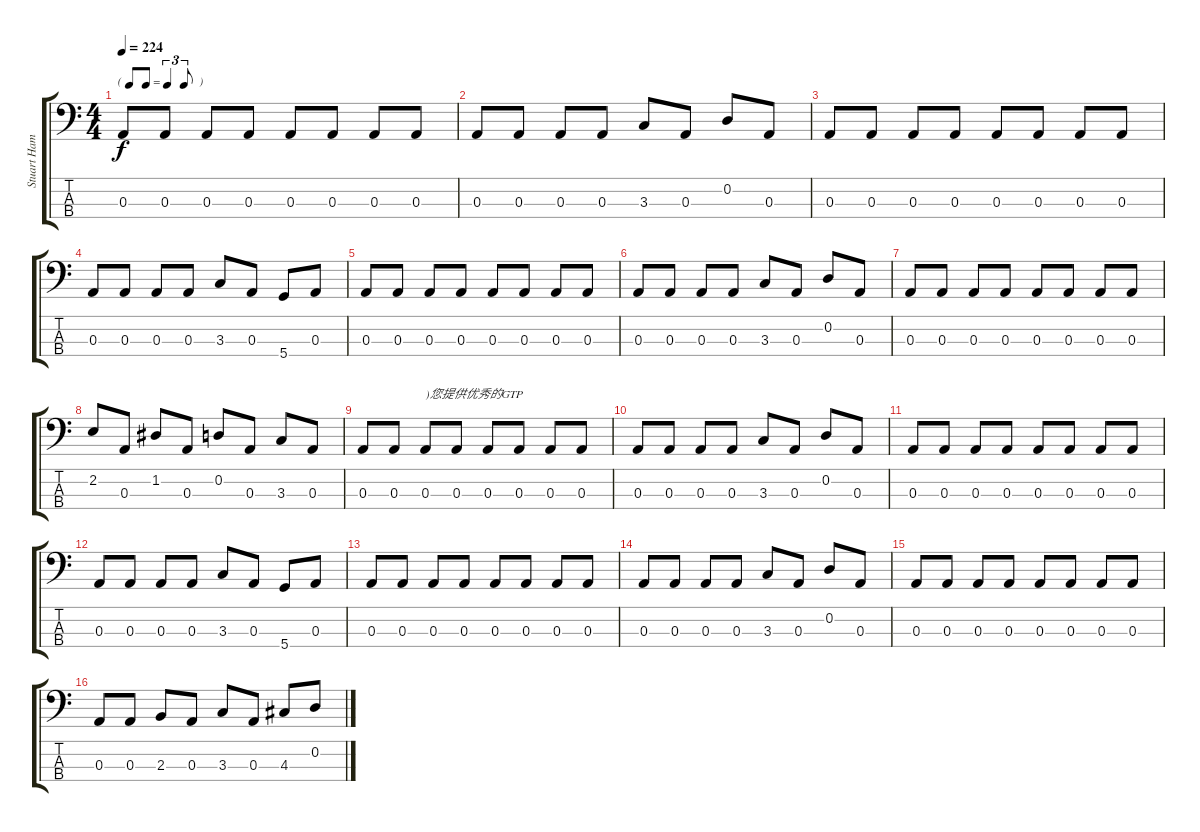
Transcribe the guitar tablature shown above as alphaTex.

\track ("Stuart Hamm" "Stuart Ham") {instrument electricbasspick}
\staff {score tabs}
\tuning (G2 D2 A1 D1) {hide}
\ts (4 4)
\tf triplet8th
\tempo 224
\clef f4
\ks c
0.3.8{dy f} 0.3.8 0.3.8 0.3.8 0.3.8 0.3.8 0.3.8 0.3.8 |
0.3.8 0.3.8 0.3.8 0.3.8 3.3.8 0.3.8 0.2.8 0.3.8 |
0.3.8 0.3.8 0.3.8 0.3.8 0.3.8 0.3.8 0.3.8 0.3.8 |
0.3.8 0.3.8 0.3.8 0.3.8 3.3.8 0.3.8 5.4.8 0.3.8 |
0.3.8 0.3.8 0.3.8 0.3.8 0.3.8 0.3.8 0.3.8 0.3.8 |
0.3.8 0.3.8 0.3.8 0.3.8 3.3.8 0.3.8 0.2.8 0.3.8 |
0.3.8 0.3.8 0.3.8 0.3.8 0.3.8 0.3.8 0.3.8 0.3.8 |
2.2.8 0.3.8 1.2.8 0.3.8 0.2.8 0.3.8 3.3.8 0.3.8 |
0.3.8 0.3.8 0.3.8{txt ")您提供优秀的GTP"} 0.3.8 0.3.8 0.3.8 0.3.8 0.3.8 |
0.3.8 0.3.8 0.3.8 0.3.8 3.3.8 0.3.8 0.2.8 0.3.8 |
0.3.8 0.3.8 0.3.8 0.3.8 0.3.8 0.3.8 0.3.8 0.3.8 |
0.3.8 0.3.8 0.3.8 0.3.8 3.3.8 0.3.8 5.4.8 0.3.8 |
0.3.8 0.3.8 0.3.8 0.3.8 0.3.8 0.3.8 0.3.8 0.3.8 |
0.3.8 0.3.8 0.3.8 0.3.8 3.3.8 0.3.8 0.2.8 0.3.8 |
0.3.8 0.3.8 0.3.8 0.3.8 0.3.8 0.3.8 0.3.8 0.3.8 |
0.3.8 0.3.8 2.3.8 0.3.8 3.3.8 0.3.8 4.3.8 0.2.8
